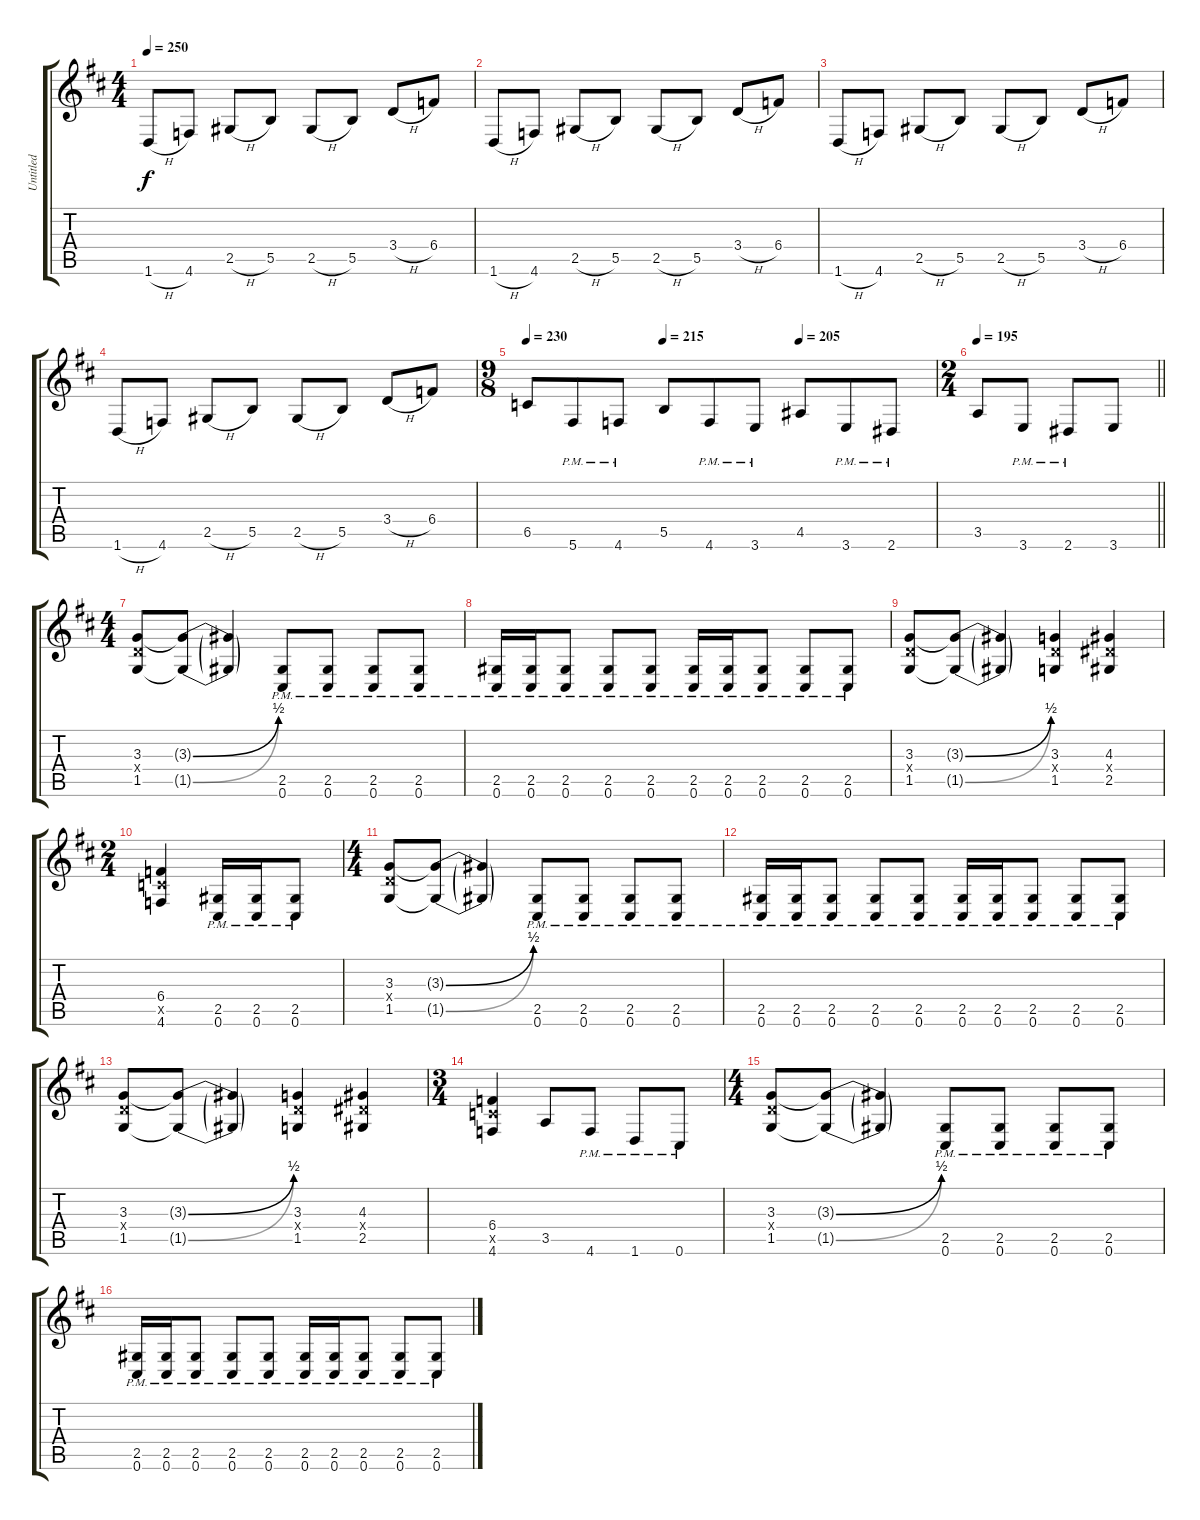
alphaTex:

\track ("Untitled" "Untitled") {instrument distortionguitar}
\staff {score tabs}
\tuning (Db4 Ab3 E3 B2 Gb2 Db2) {hide}
\ts (4 4)
\tempo 250
\clef g2
\ks d
1.6{h}.8{dy f} 4.6.8 2.5{h}.8 5.5.8 2.5{h}.8 5.5.8 3.4{h}.8 6.4.8 |
1.6{h}.8 4.6.8 2.5{h}.8 5.5.8 2.5{h}.8 5.5.8 3.4{h}.8 6.4.8 |
1.6{h}.8 4.6.8 2.5{h}.8 5.5.8 2.5{h}.8 5.5.8 3.4{h}.8 6.4.8 |
1.6{h}.8 4.6.8 2.5{h}.8 5.5.8 2.5{h}.8 5.5.8 3.4{h}.8 6.4.8 |
\ts (9 8)
\tempo 230
\tempo (215 0.3333333333333333)
\tempo (205 0.6666666666666666)
6.5.8 5.6{pm}.8 4.6{pm}.8 5.5.8 4.6{pm}.8 3.6{pm}.8 4.5.8 3.6{pm}.8 2.6{pm}.8 |
\ts (2 4)
\tempo 195
\barLineRight lightlight
3.5.8 3.6{pm}.8 2.6{pm}.8 3.6.8 |
\ts (4 4)
(3.3 3.4{x} 1.5).8 (3.3{be (bend 0 0 60 2) t} 1.5{be (bend 0 0 60 2) t}).8 (3.3{t} 1.5{t}).4 (2.5{pm} 0.6{pm}).8 (2.5{pm} 0.6{pm}).8 (2.5{pm} 0.6{pm}).8 (2.5{pm} 0.6{pm}).8 |
(2.5{pm} 0.6{pm}).16 (2.5{pm} 0.6{pm}).16 (2.5{pm} 0.6{pm}).8 (2.5{pm} 0.6{pm}).8 (2.5{pm} 0.6{pm}).8 (2.5{pm} 0.6{pm}).16 (2.5{pm} 0.6{pm}).16 (2.5{pm} 0.6{pm}).8 (2.5{pm} 0.6{pm}).8 (2.5{pm} 0.6{pm}).8 |
(3.3 3.4{x} 1.5).8 (3.3{be (bend 0 0 60 2) t} 1.5{be (bend 0 0 60 2) t}).8 (3.3{t} 1.5{t}).4 (3.3 3.4{x} 1.5).4 (4.3 4.4{x} 2.5).4 |
\ts (2 4)
(6.4 6.5{x} 4.6).4 (2.5{pm} 0.6{pm}).16 (2.5{pm} 0.6{pm}).16 (2.5{pm} 0.6{pm}).8 |
\ts (4 4)
(3.3 3.4{x} 1.5).8 (3.3{be (bend 0 0 60 2) t} 1.5{be (bend 0 0 60 2) t}).8 (3.3{t} 1.5{t}).4 (2.5{pm} 0.6{pm}).8 (2.5{pm} 0.6{pm}).8 (2.5{pm} 0.6{pm}).8 (2.5{pm} 0.6{pm}).8 |
(2.5{pm} 0.6{pm}).16 (2.5{pm} 0.6{pm}).16 (2.5{pm} 0.6{pm}).8 (2.5{pm} 0.6{pm}).8 (2.5{pm} 0.6{pm}).8 (2.5{pm} 0.6{pm}).16 (2.5{pm} 0.6{pm}).16 (2.5{pm} 0.6{pm}).8 (2.5{pm} 0.6{pm}).8 (2.5{pm} 0.6{pm}).8 |
(3.3 3.4{x} 1.5).8 (3.3{be (bend 0 0 60 2) t} 1.5{be (bend 0 0 60 2) t}).8 (3.3{t} 1.5{t}).4 (3.3 3.4{x} 1.5).4 (4.3 4.4{x} 2.5).4 |
\ts (3 4)
(6.4 6.5{x} 4.6).4 3.5.8 4.6{pm}.8 1.6{pm}.8 0.6{pm}.8 |
\ts (4 4)
(3.3 3.4{x} 1.5).8 (3.3{be (bend 0 0 60 2) t} 1.5{be (bend 0 0 60 2) t}).8 (3.3{t} 1.5{t}).4 (2.5{pm} 0.6{pm}).8 (2.5{pm} 0.6{pm}).8 (2.5{pm} 0.6{pm}).8 (2.5{pm} 0.6{pm}).8 |
(2.5{pm} 0.6{pm}).16 (2.5{pm} 0.6{pm}).16 (2.5{pm} 0.6{pm}).8 (2.5{pm} 0.6{pm}).8 (2.5{pm} 0.6{pm}).8 (2.5{pm} 0.6{pm}).16 (2.5{pm} 0.6{pm}).16 (2.5{pm} 0.6{pm}).8 (2.5{pm} 0.6{pm}).8 (2.5{pm} 0.6{pm}).8
